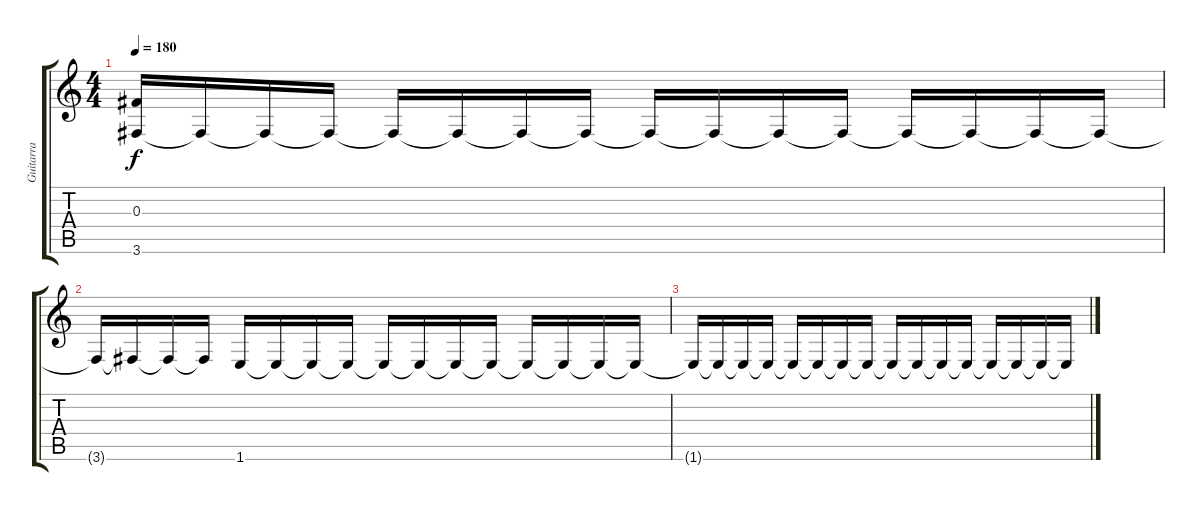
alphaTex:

\track ("Guitarra" "Guitarra") {instrument electricguitarjazz}
\staff {score tabs}
\tuning (Eb4 Bb3 Gb3 Db3 Ab2 Eb2) {hide}
\ts (4 4)
\tempo 180
\clef g2
\ks c
(0.3{t} 3.6).16{dy f} 3.6{t}.16 3.6{t}.16 3.6{t}.16 3.6{t}.16 3.6{t}.16 3.6{t}.16 3.6{t}.16 3.6{t}.16 3.6{t}.16 3.6{t}.16 3.6{t}.16 3.6{t}.16 3.6{t}.16 3.6{t}.16 3.6{t}.16 |
3.6{t}.16 3.6{t}.16 3.6{t}.16 3.6{t}.16 1.6.16{volume 10} 1.6{t}.16 1.6{t}.16 1.6{t}.16 1.6{t}.16{volume 9} 1.6{t}.16 1.6{t}.16 1.6{t}.16 1.6{t}.16{volume 8} 1.6{t}.16 1.6{t}.16 1.6{t}.16 |
1.6{t}.16{volume 7} 1.6{t}.16 1.6{t}.16 1.6{t}.16 1.6{t}.16{volume 6} 1.6{t}.16 1.6{t}.16 1.6{t}.16 1.6{t}.16{volume 5} 1.6{t}.16 1.6{t}.16 1.6{t}.16 1.6{t}.16{volume 4} 1.6{t}.16 1.6{t}.16 1.6{t}.16
